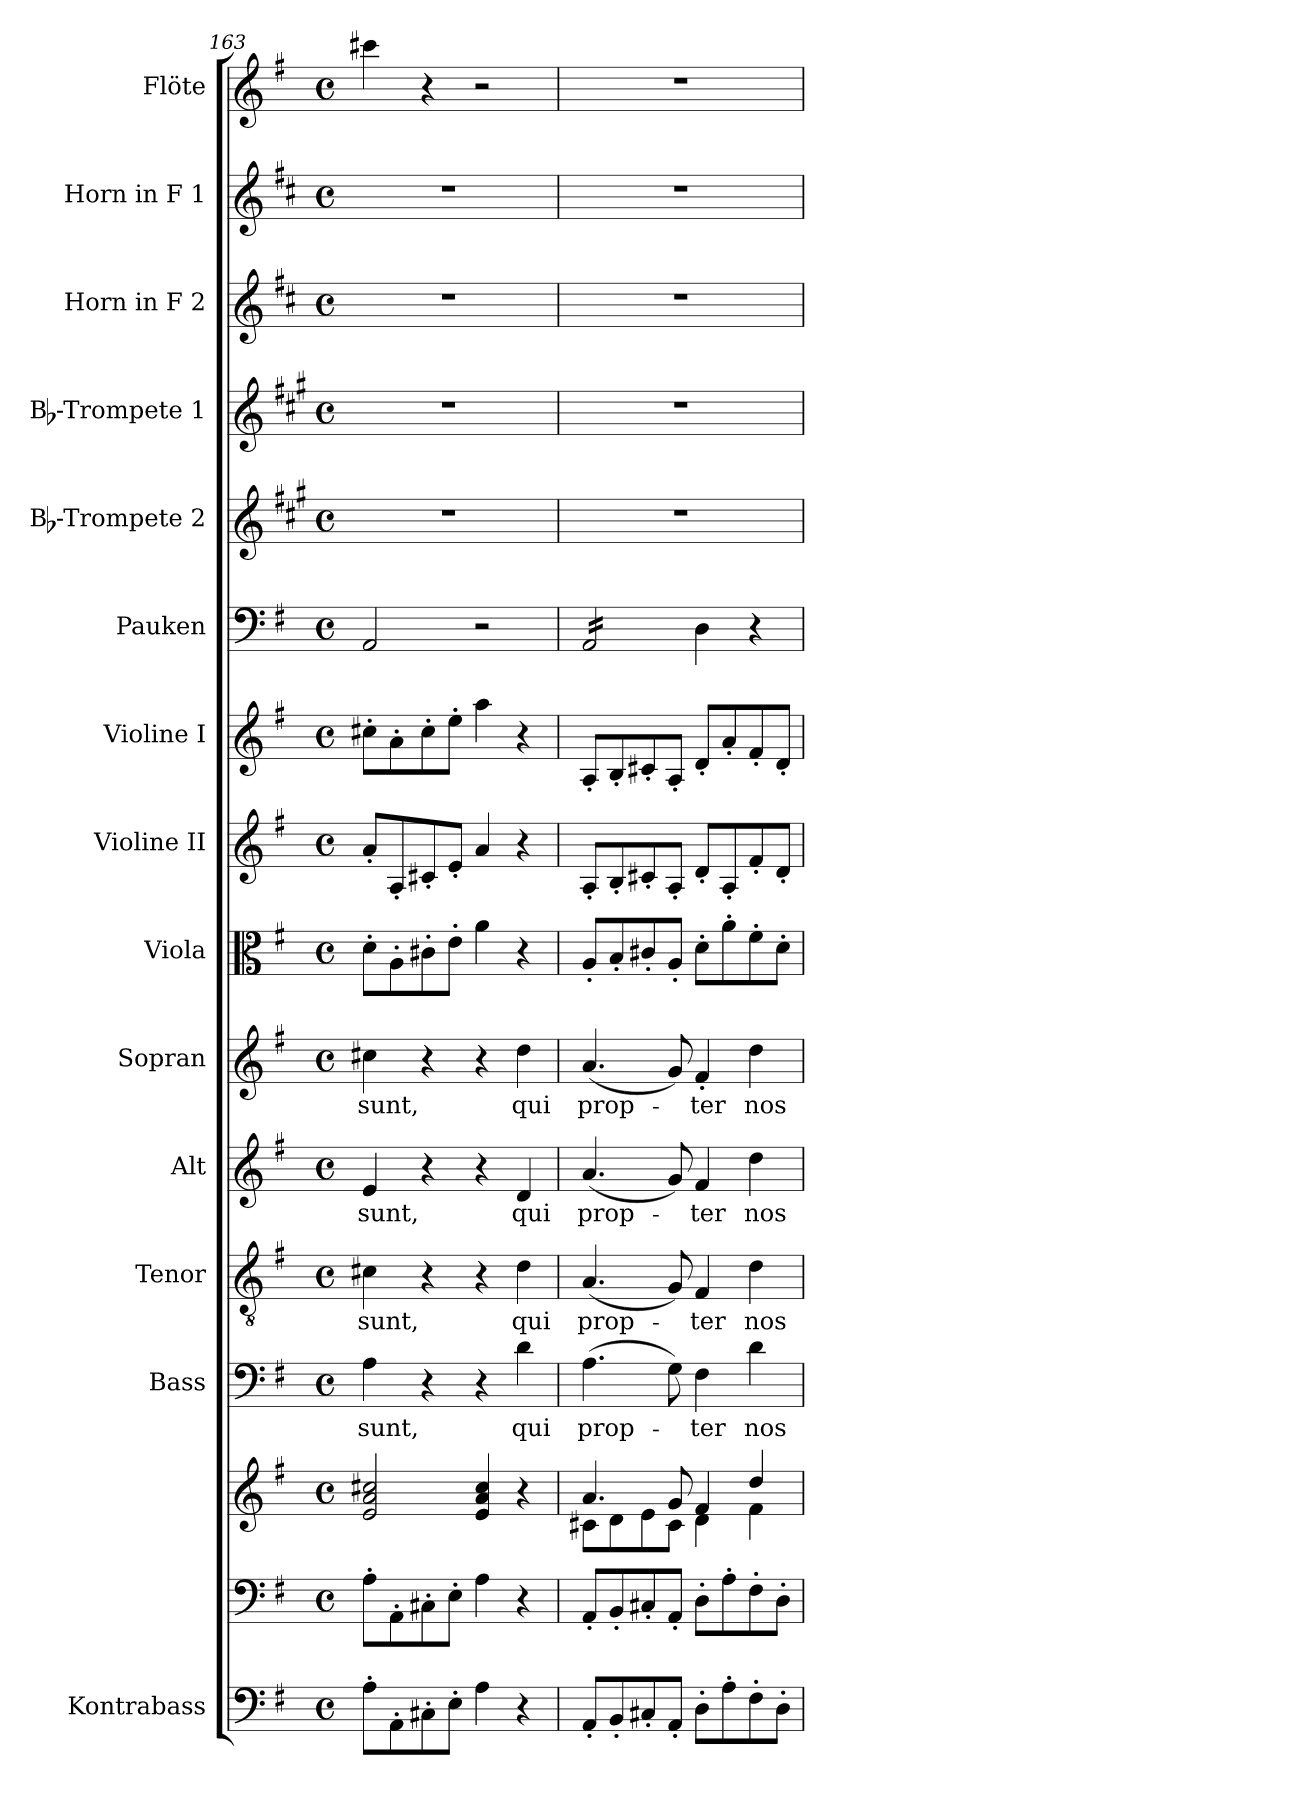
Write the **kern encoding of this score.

**kern	**kern	**kern	**kern	**text	**kern	**text	**kern	**text	**kern	**text	**kern	**kern	**kern	**kern	**kern	**kern	**kern	**kern	**kern
*part15	*part14	*part14	*part13	*part13	*part12	*part12	*part11	*part11	*part10	*part10	*part9	*part8	*part7	*part6	*part5	*part4	*part3	*part2	*part1
*staff16	*staff15	*staff14	*staff13	*staff13	*staff12	*staff12	*staff11	*staff11	*staff10	*staff10	*staff9	*staff8	*staff7	*staff6	*staff5	*staff4	*staff3	*staff2	*staff1
*I"Kontrabass	*	*	*I"Bass	*	*I"Tenor	*	*I"Alt	*	*I"Sopran	*	*I"Viola	*I"Violine II	*I"Violine I	*I"Pauken	*I"Bb-Trompete 2	*I"Bb-Trompete 1	*I"Horn in F 2	*I"Horn in F 1	*I"Flöte
*I'Kb.	*	*	*I'B.	*	*I'T.	*	*I'A.	*	*I'S.	*	*I'Vla.	*I'Vl. II	*I'Vl. I	*I'Pk.	*I'Bb Trp. 2	*I'Bb Trp. 1	*	*	*I'Fl.
*clefF4	*clefF4	*clefG2	*clefF4	*	*clefGv2	*	*clefG2	*	*clefG2	*	*clefC3	*clefG2	*clefG2	*clefF4	*clefG2	*clefG2	*clefG2	*clefG2	*clefG2
*ITrd7c12	*	*	*	*	*	*	*	*	*	*	*	*	*	*	*ITrd1c2	*ITrd1c2	*ITrd4c7	*ITrd4c7	*
*k[f#]	*k[f#]	*k[f#]	*k[f#]	*	*k[f#]	*	*k[f#]	*	*k[f#]	*	*k[f#]	*k[f#]	*k[f#]	*k[f#]	*k[f#]	*k[f#]	*k[f#]	*k[f#]	*k[f#]
*G:	*G:	*G:	*G:	*	*G:	*	*G:	*	*G:	*	*G:	*G:	*G:	*G:	*G:	*G:	*G:	*G:	*G:
*M4/4	*M4/4	*M4/4	*M4/4	*	*M4/4	*	*M4/4	*	*M4/4	*	*M4/4	*M4/4	*M4/4	*M4/4	*M4/4	*M4/4	*M4/4	*M4/4	*M4/4
*met(c)	*met(c)	*met(c)	*met(c)	*	*met(c)	*	*met(c)	*	*met(c)	*	*met(c)	*met(c)	*met(c)	*met(c)	*met(c)	*met(c)	*met(c)	*met(c)	*met(c)
=163	=163	=163	=163	=163	=163	=163	=163	=163	=163	=163	=163	=163	=163	=163	=163	=163	=163	=163	=163
!	!	!	!	!LO:LY:b	!	!LO:LY:b	!	!LO:LY:b	!	!LO:LY:b	!	!	!	!	!	!	!	!	!
8AA'>\L	8A'>\L	2e/ 2a/ 2cc#X/	4A\	sunt,	4c#X\	sunt,	4e/	sunt,	4cc#X\	sunt,	8d'>\L	8a'</L	8cc#X'>\L	2AA/	1r	1r	1r	1r	4ccc#X\
8AAA'>\	8AA'>\	.	.	.	.	.	.	.	.	.	8A'>\	8A'</	8a'>\	.	.	.	.	.	.
8CC#X'>\	8C#X'>\	.	4r	.	4r	.	4r	.	4r	.	8c#X'>\	8c#X'</	8cc#'>\	.	.	.	.	.	4r
8EE'>\J	8E'>\J	.	.	.	.	.	.	.	.	.	8e'>\J	8e'</J	8ee'>\J	.	.	.	.	.	.
4AA\	4A\	4e/ 4a/ 4cc#/	4r	.	4r	.	4r	.	4r	.	4a\	4a/	4aa\	2r	.	.	.	.	2r
!	!	!	!	!LO:LY:b	!	!LO:LY:b	!	!LO:LY:b	!	!LO:LY:b	!	!	!	!	!	!	!	!	!
4r	4r	4r	4d\	qui	4d\	qui	4d/	qui	4dd\	qui	4r	4r	4r	.	.	.	.	.	.
!!LO:PB:g=z
=164	=164	=164	=164	=164	=164	=164	=164	=164	=164	=164	=164	=164	=164	=164	=164	=164	=164	=164	=164
*	*	*^	*	*	*	*	*	*	*	*	*	*	*	*	*	*	*	*	*
!	!	!	!	!	!LO:LY:b	!	!LO:LY:b	!	!LO:LY:b	!	!LO:LY:b	!	!	!	!	!	!	!	!	!
*	*	*	*	*	*	*	*	*	*	*	*	*	*	*	*tremolo	*	*	*	*	*
8AAA'</L	8AA'</L	4.a/	8c#X\L	(>4.A\	prop-	(<4.A/	prop-	(<4.a/	prop-	(<4.a/	prop-	8A'</L	8A'</L	8A'</L	16AA/LL	1r	1r	1r	1r	1r
.	.	.	.	.	.	.	.	.	.	.	.	.	.	.	16AA/	.	.	.	.	.
8BBB'</	8BB'</	.	8d\	.	.	.	.	.	.	.	.	8B'</	8B'</	8B'</	16AA/	.	.	.	.	.
.	.	.	.	.	.	.	.	.	.	.	.	.	.	.	16AA/	.	.	.	.	.
8CC#X'</	8C#X'</	.	8e\	.	.	.	.	.	.	.	.	8c#X'</	8c#X'</	8c#X'</	16AA/	.	.	.	.	.
.	.	.	.	.	.	.	.	.	.	.	.	.	.	.	16AA/	.	.	.	.	.
8AAA'</J	8AA'</J	8g/	8c#\J	8G\)	.	8G/)	.	8g/)	.	8g/)	.	8A'</J	8A'</J	8A'</J	16AA/	.	.	.	.	.
.	.	.	.	.	.	.	.	.	.	.	.	.	.	.	16AA/JJ	.	.	.	.	.
*	*	*	*	*	*	*	*	*	*	*	*	*	*	*	*Xtremolo	*	*	*	*	*
!	!	!	!	!	!LO:LY:b	!	!LO:LY:b	!	!LO:LY:b	!	!LO:LY:b	!	!	!	!	!	!	!	!	!
8DD'>\L	8D'>\L	4f#/	4d\	4F#\	-ter	4F#/	-ter	4f#/	-ter	4f#'</	-ter	8d'>\L	8d'</L	8d'</L	4D\	.	.	.	.	.
8AA'>\	8A'>\	.	.	.	.	.	.	.	.	.	.	8a'>\	8A'</	8a'</	.	.	.	.	.	.
!	!	!	!	!	!LO:LY:b	!	!LO:LY:b	!	!LO:LY:b	!	!LO:LY:b	!	!	!	!	!	!	!	!	!
8FF#'>\	8F#'>\	4dd/	4f#\	4d\	nos	4d\	nos	4dd\	nos	4dd\	nos	8f#'>\	8f#'</	8f#'</	4r	.	.	.	.	.
8DD'>\J	8D'>\J	.	.	.	.	.	.	.	.	.	.	8d'>\J	8d'</J	8d'</J	.	.	.	.	.	.
*	*	*v	*v	*	*	*	*	*	*	*	*	*	*	*	*	*	*	*	*	*
=	=	=	=	=	=	=	=	=	=	=	=	=	=	=	=	=	=	=	=
*-	*-	*-	*-	*-	*-	*-	*-	*-	*-	*-	*-	*-	*-	*-	*-	*-	*-	*-	*-
